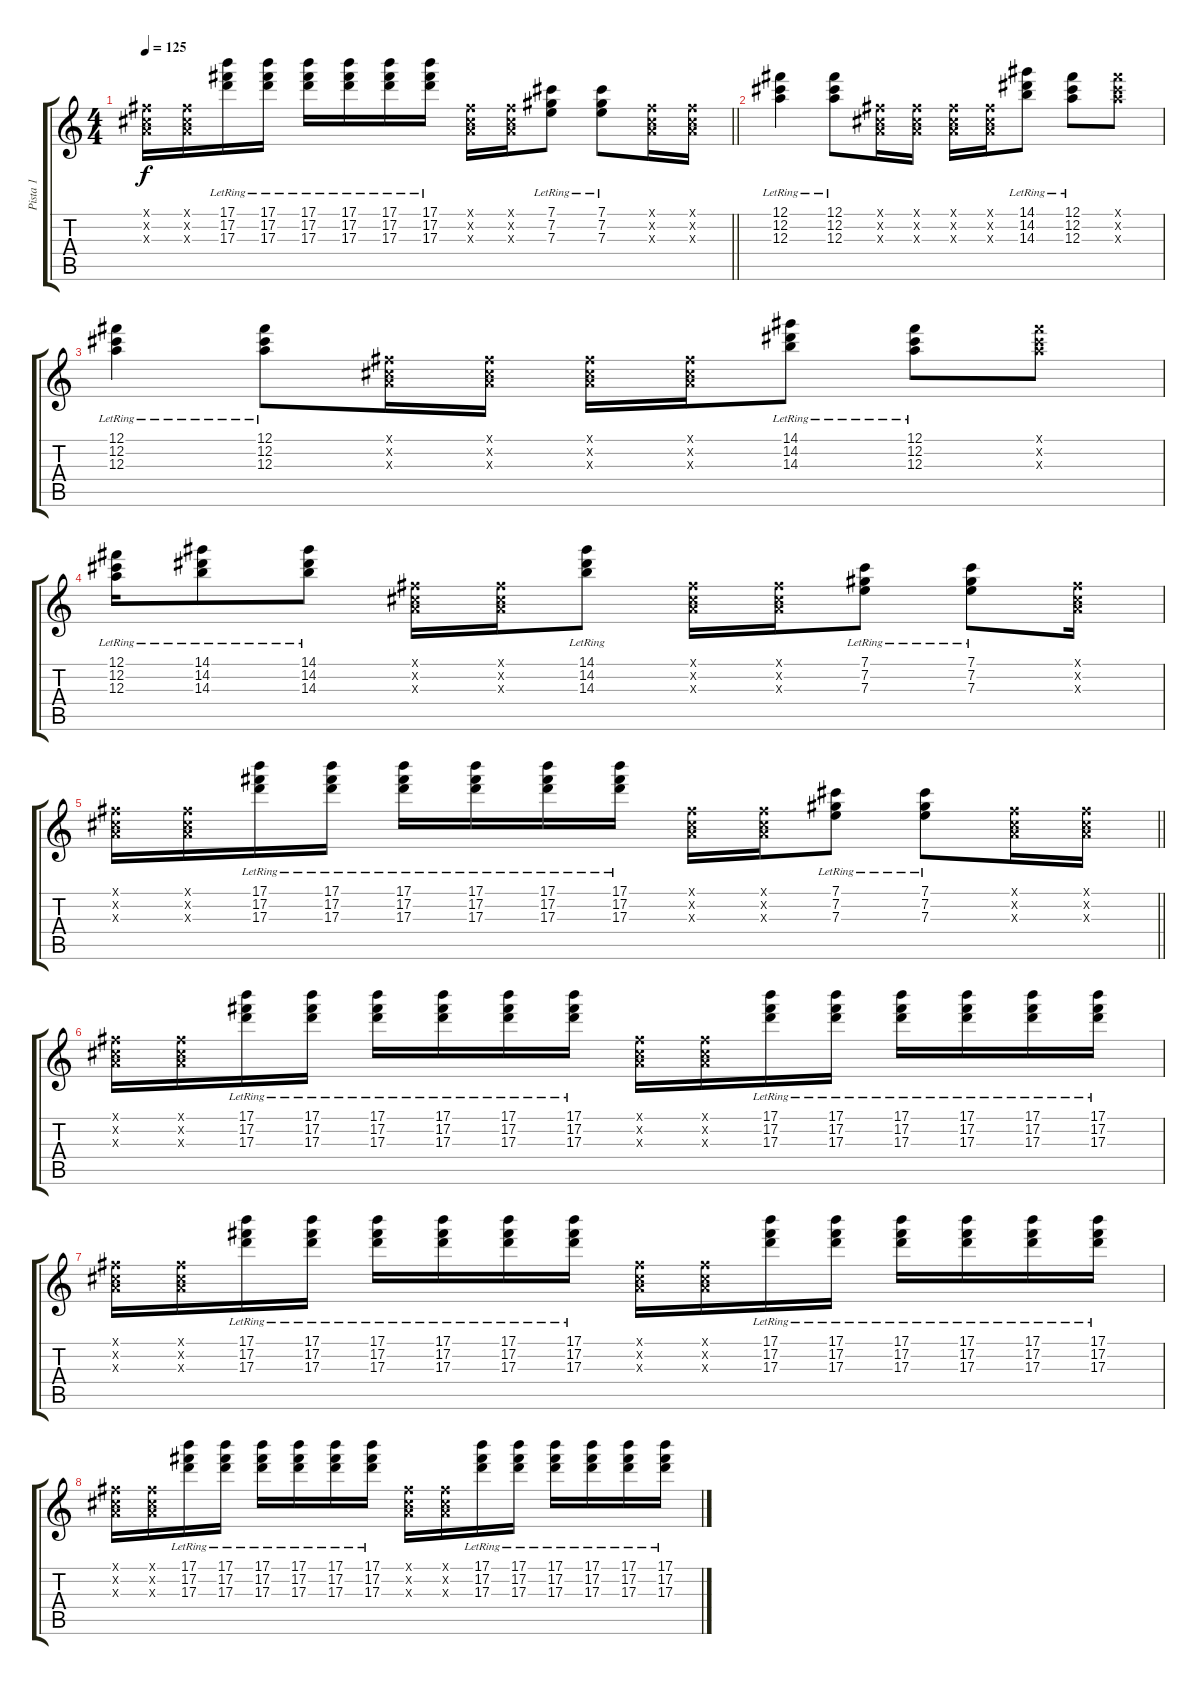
\track ("Pista 1" "Pista 1") {instrument electricguitarclean}
\staff {score tabs}
\tuning (Gb4 Db4 A3 E3 B2 Gb2) {hide}
\ts (4 4)
\tempo 125
\clef g2
\barLineRight lightlight
\ks c
(0.1{x} 0.2{x} 0.3{x}).16{dy f} (0.1{x} 0.2{x} 0.3{x}).16 (17.1{lr} 17.2{lr} 17.3{lr}).16 (17.1{lr} 17.2{lr} 17.3{lr}).16 (17.1{lr} 17.2{lr} 17.3{lr}).16 (17.1{lr} 17.2{lr} 17.3{lr}).16 (17.1{lr} 17.2{lr} 17.3{lr}).16 (17.1{lr} 17.2{lr} 17.3{lr}).16 (0.1{x} 0.2{x} 0.3{x}).16 (0.1{x} 0.2{x} 0.3{x}).16 (7.1{lr} 7.2{lr} 7.3{lr}).8 (7.1{lr} 7.2{lr} 7.3{lr}).8 (0.1{x} 0.2{x} 0.3{x}).16 (0.1{x} 0.2{x} 0.3{x}).16 |
(12.1{lr} 12.2{lr} 12.3{lr}).4 (12.1{lr} 12.2{lr} 12.3{lr}).8 (0.1{x} 0.2{x} 0.3{x}).16 (0.1{x} 0.2{x} 0.3{x}).16 (0.1{x} 0.2{x} 0.3{x}).16 (0.1{x} 0.2{x} 0.3{x}).16 (14.1{lr} 14.2{lr} 14.3{lr}).8 (12.1{lr} 12.2{lr} 12.3{lr}).8 (12.1{x} 12.2{x} 12.3{x}).8 |
(12.1{lr} 12.2{lr} 12.3{lr}).4 (12.1{lr} 12.2{lr} 12.3{lr}).8 (0.1{x} 0.2{x} 0.3{x}).16 (0.1{x} 0.2{x} 0.3{x}).16 (0.1{x} 0.2{x} 0.3{x}).16 (0.1{x} 0.2{x} 0.3{x}).16 (14.1{lr} 14.2{lr} 14.3{lr}).8 (12.1{lr} 12.2{lr} 12.3{lr}).8 (12.1{x} 12.2{x} 12.3{x}).8 |
(12.1{lr} 12.2{lr} 12.3{lr}).16 (14.1{lr} 14.2{lr} 14.3{lr}).8 (14.1{lr} 14.2{lr} 14.3{lr}).8 (0.1{x} 0.2{x} 0.3{x}).16 (0.1{x} 0.2{x} 0.3{x}).16 (14.1{lr} 14.2{lr} 14.3{lr}).8 (0.1{x} 0.2{x} 0.3{x}).16 (0.1{x} 0.2{x} 0.3{x}).16 (7.1{lr} 7.2{lr} 7.3{lr}).8 (7.1{lr} 7.2{lr} 7.3{lr}).8 (0.1{x} 0.2{x} 0.3{x}).16 |
\barLineRight lightlight
(0.1{x} 0.2{x} 0.3{x}).16 (0.1{x} 0.2{x} 0.3{x}).16 (17.1{lr} 17.2{lr} 17.3{lr}).16 (17.1{lr} 17.2{lr} 17.3{lr}).16 (17.1{lr} 17.2{lr} 17.3{lr}).16 (17.1{lr} 17.2{lr} 17.3{lr}).16 (17.1{lr} 17.2{lr} 17.3{lr}).16 (17.1{lr} 17.2{lr} 17.3{lr}).16 (0.1{x} 0.2{x} 0.3{x}).16 (0.1{x} 0.2{x} 0.3{x}).16 (7.1{lr} 7.2{lr} 7.3{lr}).8 (7.1{lr} 7.2{lr} 7.3{lr}).8 (0.1{x} 0.2{x} 0.3{x}).16 (0.1{x} 0.2{x} 0.3{x}).16 |
(0.1{x} 0.2{x} 0.3{x}).16 (0.1{x} 0.2{x} 0.3{x}).16 (17.1{lr} 17.2{lr} 17.3{lr}).16 (17.1{lr} 17.2{lr} 17.3{lr}).16 (17.1{lr} 17.2{lr} 17.3{lr}).16 (17.1{lr} 17.2{lr} 17.3{lr}).16 (17.1{lr} 17.2{lr} 17.3{lr}).16 (17.1{lr} 17.2{lr} 17.3{lr}).16 (0.1{x} 0.2{x} 0.3{x}).16 (0.1{x} 0.2{x} 0.3{x}).16 (17.1{lr} 17.2{lr} 17.3{lr}).16 (17.1{lr} 17.2{lr} 17.3{lr}).16 (17.1{lr} 17.2{lr} 17.3{lr}).16 (17.1{lr} 17.2{lr} 17.3{lr}).16 (17.1{lr} 17.2{lr} 17.3{lr}).16 (17.1{lr} 17.2{lr} 17.3{lr}).16 |
(0.1{x} 0.2{x} 0.3{x}).16 (0.1{x} 0.2{x} 0.3{x}).16 (17.1{lr} 17.2{lr} 17.3{lr}).16 (17.1{lr} 17.2{lr} 17.3{lr}).16 (17.1{lr} 17.2{lr} 17.3{lr}).16 (17.1{lr} 17.2{lr} 17.3{lr}).16 (17.1{lr} 17.2{lr} 17.3{lr}).16 (17.1{lr} 17.2{lr} 17.3{lr}).16 (0.1{x} 0.2{x} 0.3{x}).16 (0.1{x} 0.2{x} 0.3{x}).16 (17.1{lr} 17.2{lr} 17.3{lr}).16 (17.1{lr} 17.2{lr} 17.3{lr}).16 (17.1{lr} 17.2{lr} 17.3{lr}).16 (17.1{lr} 17.2{lr} 17.3{lr}).16 (17.1{lr} 17.2{lr} 17.3{lr}).16 (17.1{lr} 17.2{lr} 17.3{lr}).16 |
(0.1{x} 0.2{x} 0.3{x}).16 (0.1{x} 0.2{x} 0.3{x}).16 (17.1{lr} 17.2{lr} 17.3{lr}).16 (17.1{lr} 17.2{lr} 17.3{lr}).16 (17.1{lr} 17.2{lr} 17.3{lr}).16 (17.1{lr} 17.2{lr} 17.3{lr}).16 (17.1{lr} 17.2{lr} 17.3{lr}).16 (17.1{lr} 17.2{lr} 17.3{lr}).16 (0.1{x} 0.2{x} 0.3{x}).16 (0.1{x} 0.2{x} 0.3{x}).16 (17.1{lr} 17.2{lr} 17.3{lr}).16 (17.1{lr} 17.2{lr} 17.3{lr}).16 (17.1{lr} 17.2{lr} 17.3{lr}).16 (17.1{lr} 17.2{lr} 17.3{lr}).16 (17.1{lr} 17.2{lr} 17.3{lr}).16 (17.1{lr} 17.2{lr} 17.3{lr}).16
